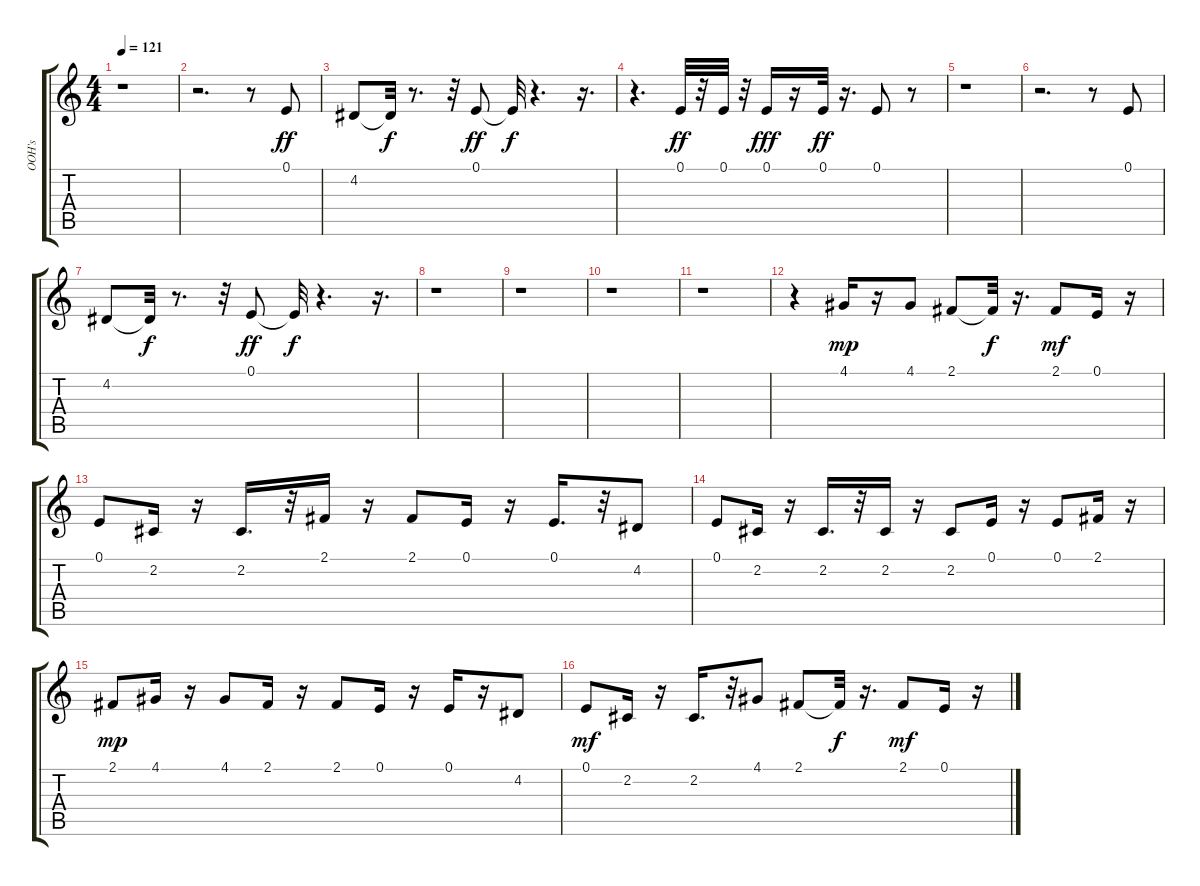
\track ("OOH's" "OOH's") {instrument voiceoohs}
\staff {score tabs}
\tuning (E4 B3 G3 D3 A2 E2) {hide}
\ts (4 4)
\tempo 121
\clef g2
\ks c
r.1{dy ff} |
r.2{d} r.8 0.1.8 |
4.2.8 4.2{t}.32{dy f} r.8{d} r.32 0.1.8{dy ff} 0.1{t}.32{dy f} r.4{d} r.16{d} |
r.4{d} 0.1.32{dy ff} r.32 0.1.32 r.32 0.1.16{dy fff} r.16 0.1.32{dy ff} r.16{d} 0.1.8 r.8 |
r.1 |
r.2{d} r.8 0.1.8 |
4.2.8 4.2{t}.32{dy f} r.8{d} r.32 0.1.8{dy ff} 0.1{t}.32{dy f} r.4{d} r.16{d} |
r.1 |
r.1 |
r.1 |
r.1 |
r.4 4.1.16{dy mp balance 4} r.16 4.1.8 2.1.8 2.1{t}.32{dy f} r.16{d} 2.1.8{dy mf} 0.1.16 r.16 |
0.1.8 2.2.16 r.16 2.2.16{d} r.32 2.1.16 r.16 2.1.8 0.1.16 r.16 0.1.16{d} r.32 4.2.8 |
0.1.8 2.2.16 r.16 2.2.16{d} r.32 2.2.16 r.16 2.2.8 0.1.16 r.16 0.1.8 2.1.16 r.16 |
2.1.8{dy mp} 4.1.16 r.16 4.1.8 2.1.16 r.16 2.1.8 0.1.16 r.16 0.1.16 r.16 4.2.8 |
0.1.8{dy mf} 2.2.16 r.16 2.2.16{d} r.32 4.1.8 2.1.8 2.1{t}.32{dy f} r.16{d} 2.1.8{dy mf} 0.1.16 r.16
